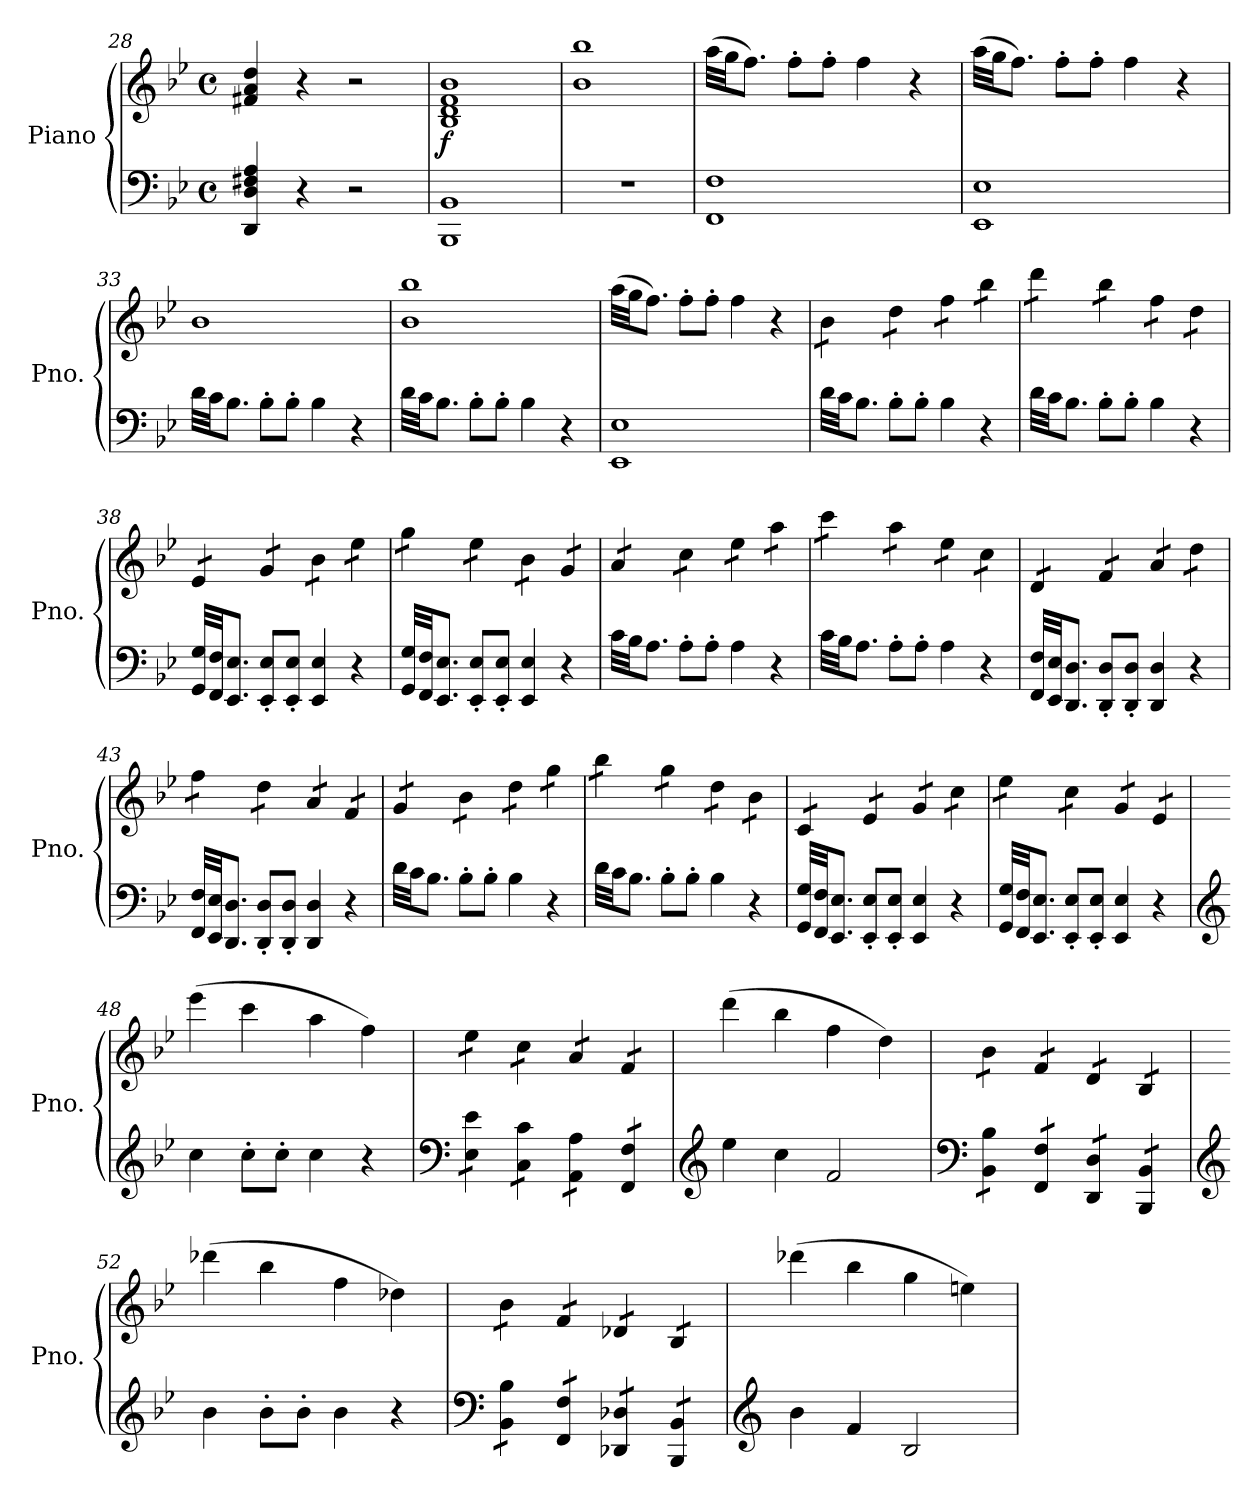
**kern	**kern	**dynam
*part1	*part1	*part1
*staff2	*staff1	*staff1/2
*I"Piano	*	*
*I'Pno.	*	*
!!LO:PB:g=z
*clefF4	*clefG2	*
*k[b-e-]	*k[b-e-]	*
*M4/4	*M4/4	*
*met(c)	*met(c)	*
=28	=28	=28
4DD/ 4D/ 4F#X/ 4A/	4f#X/ 4a/ 4dd/	.
4r	4r	.
2r	2r	.
=29	=29	=29
!	!	!LO:DY:b
1BBB- 1BB-	1B- 1d 1f 1b-	f
=30	=30	=30
1r	1b- 1bb-	.
=31	=31	=31
1FF 1F	(32aa\LLL	.
.	32gg\JJ	.
.	8.ff\J)	.
.	8ff'\L	.
.	8ff'\J	.
.	4ff\	.
.	4r	.
=32	=32	=32
1EE- 1E-	(32aa\LLL	.
.	32gg\JJ	.
.	8.ff\J)	.
.	8ff'\L	.
.	8ff'\J	.
.	4ff\	.
.	4r	.
=33	=33	=33
32d\LLL	1b-	.
32c\JJ	.	.
8.B-\J	.	.
8B-'\L	.	.
8B-'\J	.	.
4B-\	.	.
4r	.	.
=34	=34	=34
32d\LLL	1b- 1bb-	.
32c\JJ	.	.
8.B-\J	.	.
8B-'\L	.	.
8B-'\J	.	.
4B-\	.	.
4r	.	.
!!LO:LB:g=z
=35	=35	=35
1EE- 1E-	(32aa\LLL	.
.	32gg\JJ	.
.	8.ff\J)	.
.	8ff'\L	.
.	8ff'\J	.
.	4ff\	.
.	4r	.
=36	=36	=36
*	*tremolo	*
32d\LLL	8b-\L	.
32c\JJ	.	.
8.B-\J	.	.
.	8b-\J	.
8B-'\L	8dd\L	.
8B-'\J	8dd\J	.
4B-\	8ff\L	.
.	8ff\J	.
4r	8bb-\L	.
.	8bb-\J	.
=37	=37	=37
32d\LLL	8ddd\L	.
32c\JJ	.	.
8.B-\J	.	.
.	8ddd\J	.
8B-'\L	8bb-\L	.
8B-'\J	8bb-\J	.
4B-\	8ff\L	.
.	8ff\J	.
4r	8dd\L	.
.	8dd\J	.
=38	=38	=38
32GG/ 32G/LLL	8e-/L	.
32FF/ 32F/JJ	.	.
8.EE-/ 8.E-/J	.	.
.	8e-/J	.
8EE-/' 8E-/'L	8g/L	.
8EE-/' 8E-/'J	8g/J	.
4EE-/ 4E-/	8b-\L	.
.	8b-\J	.
4r	8ee-\L	.
.	8ee-\J	.
=39	=39	=39
32GG/ 32G/LLL	8gg\L	.
32FF/ 32F/JJ	.	.
8.EE-/ 8.E-/J	.	.
.	8gg\J	.
8EE-/' 8E-/'L	8ee-\L	.
8EE-/' 8E-/'J	8ee-\J	.
4EE-/ 4E-/	8b-\L	.
.	8b-\J	.
4r	8g/L	.
.	8g/J	.
!!LO:LB:g=z
=40	=40	=40
32c\LLL	8a/L	.
32B-\JJ	.	.
8.A\J	.	.
.	8a/J	.
8A'\L	8cc\L	.
8A'\J	8cc\J	.
4A\	8ee-\L	.
.	8ee-\J	.
4r	8aa\L	.
.	8aa\J	.
=41	=41	=41
32c\LLL	8ccc\L	.
32B-\JJ	.	.
8.A\J	.	.
.	8ccc\J	.
8A'\L	8aa\L	.
8A'\J	8aa\J	.
4A\	8ee-\L	.
.	8ee-\J	.
4r	8cc\L	.
.	8cc\J	.
=42	=42	=42
32FF/ 32F/LLL	8d/L	.
32EE-/ 32E-/JJ	.	.
8.DD/ 8.D/J	.	.
.	8d/J	.
8DD/' 8D/'L	8f/L	.
8DD/' 8D/'J	8f/J	.
4DD/ 4D/	8a/L	.
.	8a/J	.
4r	8dd\L	.
.	8dd\J	.
=43	=43	=43
32FF/ 32F/LLL	8ff\L	.
32EE-/ 32E-/JJ	.	.
8.DD/ 8.D/J	.	.
.	8ff\J	.
8DD/' 8D/'L	8dd\L	.
8DD/' 8D/'J	8dd\J	.
4DD/ 4D/	8a/L	.
.	8a/J	.
4r	8f/L	.
.	8f/J	.
=44	=44	=44
32d\LLL	8g/L	.
32c\JJ	.	.
8.B-\J	.	.
.	8g/J	.
8B-'\L	8b-\L	.
8B-'\J	8b-\J	.
4B-\	8dd\L	.
.	8dd\J	.
4r	8gg\L	.
.	8gg\J	.
!!LO:LB:g=z
=45	=45	=45
32d\LLL	8bb-\L	.
32c\JJ	.	.
8.B-\J	.	.
.	8bb-\J	.
8B-'\L	8gg\L	.
8B-'\J	8gg\J	.
4B-\	8dd\L	.
.	8dd\J	.
4r	8b-\L	.
.	8b-\J	.
=46	=46	=46
32GG/ 32G/LLL	8c/L	.
32FF/ 32F/JJ	.	.
8.EE-/ 8.E-/J	.	.
.	8c/J	.
8EE-/' 8E-/'L	8e-/L	.
8EE-/' 8E-/'J	8e-/J	.
4EE-/ 4E-/	8g/L	.
.	8g/J	.
4r	8cc\L	.
.	8cc\J	.
=47	=47	=47
32GG/ 32G/LLL	8ee-\L	.
32FF/ 32F/JJ	.	.
8.EE-/ 8.E-/J	.	.
.	8ee-\J	.
8EE-/' 8E-/'L	8cc\L	.
8EE-/' 8E-/'J	8cc\J	.
4EE-/ 4E-/	8g/L	.
.	8g/J	.
4r	8e-/L	.
.	8e-/J	.
*	*Xtremolo	*
=48	=48	=48
*clefG2	*	*
4cc\	(4eee-\	.
8cc'\L	4ccc\	.
8cc'\J	.	.
4cc\	4aa\	.
4r	4ff\)	.
=49	=49	=49
*clefF4	*	*
*tremolo	*	*
*	*tremolo	*
8E-\ 8e-\L	8ee-\L	.
8E-\ 8e-\J	8ee-\J	.
8C\ 8c\L	8cc\L	.
8C\ 8c\J	8cc\J	.
8AA\ 8A\L	8a/L	.
8AA\ 8A\J	8a/J	.
8FF/ 8F/L	8f/L	.
8FF/ 8F/J	8f/J	.
*	*Xtremolo	*
*Xtremolo	*	*
!!LO:LB:g=z
=50	=50	=50
*clefG2	*	*
4ee-\	(4ddd\	.
4cc\	4bb-\	.
2f/	4ff\	.
.	4dd\)	.
=51	=51	=51
*clefF4	*	*
*tremolo	*	*
*	*tremolo	*
8BB-\ 8B-\L	8b-\L	.
8BB-\ 8B-\J	8b-\J	.
8FF/ 8F/L	8f/L	.
8FF/ 8F/J	8f/J	.
8DD/ 8D/L	8d/L	.
8DD/ 8D/J	8d/J	.
8BBB-/ 8BB-/L	8B-/L	.
8BBB-/ 8BB-/J	8B-/J	.
*	*Xtremolo	*
*Xtremolo	*	*
=52	=52	=52
*clefG2	*	*
4b-\	(4ddd-X\	.
8b-'\L	4bb-\	.
8b-'\J	.	.
4b-\	4ff\	.
4r	4dd-X\)	.
=53	=53	=53
*clefF4	*	*
*tremolo	*	*
*	*tremolo	*
8BB-\ 8B-\L	8b-\L	.
8BB-\ 8B-\J	8b-\J	.
8FF/ 8F/L	8f/L	.
8FF/ 8F/J	8f/J	.
8DD-X/ 8D-X/L	8d-X/L	.
8DD-X/ 8D-X/J	8d-X/J	.
8BBB-/ 8BB-/L	8B-/L	.
8BBB-/ 8BB-/J	8B-/J	.
*	*Xtremolo	*
*Xtremolo	*	*
=54	=54	=54
*clefG2	*	*
4b-\	(4ddd-X\	.
4f/	4bb-\	.
2B-/	4gg\	.
.	4een\)	.
=	=	=
*-	*-	*-
